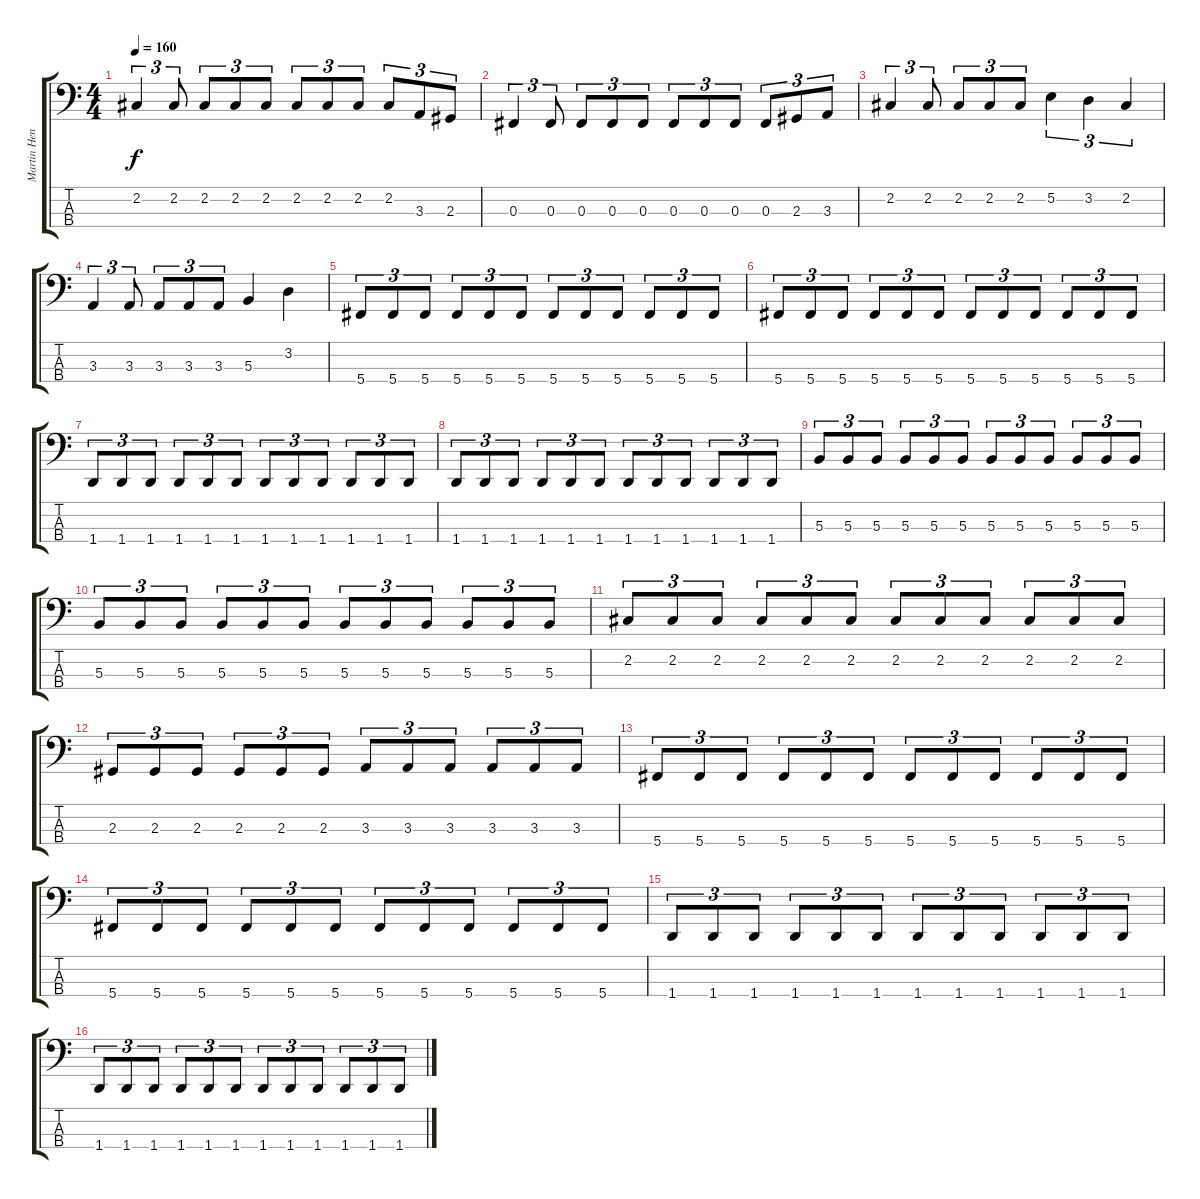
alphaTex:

\track ("Martin Henriksson" "Martin Hen") {instrument electricbassfinger}
\staff {score tabs}
\tuning (E2 B1 Gb1 Db1) {hide}
\ts (4 4)
\tempo 160
\clef f4
\ks c
2.2.4{tu (3 2) dy f} 2.2.8{tu (3 2)} 2.2.8{tu (3 2)} 2.2.8{tu (3 2)} 2.2.8{tu (3 2)} 2.2.8{tu (3 2)} 2.2.8{tu (3 2)} 2.2.8{tu (3 2)} 2.2.8{tu (3 2)} 3.3.8{tu (3 2)} 2.3.8{tu (3 2)} |
0.3.4{tu (3 2)} 0.3.8{tu (3 2)} 0.3.8{tu (3 2)} 0.3.8{tu (3 2)} 0.3.8{tu (3 2)} 0.3.8{tu (3 2)} 0.3.8{tu (3 2)} 0.3.8{tu (3 2)} 0.3.8{tu (3 2)} 2.3.8{tu (3 2)} 3.3.8{tu (3 2)} |
2.2.4{tu (3 2)} 2.2.8{tu (3 2)} 2.2.8{tu (3 2)} 2.2.8{tu (3 2)} 2.2.8{tu (3 2)} 5.2.4{tu (3 2)} 3.2.4{tu (3 2)} 2.2.4{tu (3 2)} |
3.3.4{tu (3 2)} 3.3.8{tu (3 2)} 3.3.8{tu (3 2)} 3.3.8{tu (3 2)} 3.3.8{tu (3 2)} 5.3.4 3.2.4 |
5.4.8{tu (3 2)} 5.4.8{tu (3 2)} 5.4.8{tu (3 2)} 5.4.8{tu (3 2)} 5.4.8{tu (3 2)} 5.4.8{tu (3 2)} 5.4.8{tu (3 2)} 5.4.8{tu (3 2)} 5.4.8{tu (3 2)} 5.4.8{tu (3 2)} 5.4.8{tu (3 2)} 5.4.8{tu (3 2)} |
5.4.8{tu (3 2)} 5.4.8{tu (3 2)} 5.4.8{tu (3 2)} 5.4.8{tu (3 2)} 5.4.8{tu (3 2)} 5.4.8{tu (3 2)} 5.4.8{tu (3 2)} 5.4.8{tu (3 2)} 5.4.8{tu (3 2)} 5.4.8{tu (3 2)} 5.4.8{tu (3 2)} 5.4.8{tu (3 2)} |
1.4.8{tu (3 2)} 1.4.8{tu (3 2)} 1.4.8{tu (3 2)} 1.4.8{tu (3 2)} 1.4.8{tu (3 2)} 1.4.8{tu (3 2)} 1.4.8{tu (3 2)} 1.4.8{tu (3 2)} 1.4.8{tu (3 2)} 1.4.8{tu (3 2)} 1.4.8{tu (3 2)} 1.4.8{tu (3 2)} |
1.4.8{tu (3 2)} 1.4.8{tu (3 2)} 1.4.8{tu (3 2)} 1.4.8{tu (3 2)} 1.4.8{tu (3 2)} 1.4.8{tu (3 2)} 1.4.8{tu (3 2)} 1.4.8{tu (3 2)} 1.4.8{tu (3 2)} 1.4.8{tu (3 2)} 1.4.8{tu (3 2)} 1.4.8{tu (3 2)} |
5.3.8{tu (3 2)} 5.3.8{tu (3 2)} 5.3.8{tu (3 2)} 5.3.8{tu (3 2)} 5.3.8{tu (3 2)} 5.3.8{tu (3 2)} 5.3.8{tu (3 2)} 5.3.8{tu (3 2)} 5.3.8{tu (3 2)} 5.3.8{tu (3 2)} 5.3.8{tu (3 2)} 5.3.8{tu (3 2)} |
5.3.8{tu (3 2)} 5.3.8{tu (3 2)} 5.3.8{tu (3 2)} 5.3.8{tu (3 2)} 5.3.8{tu (3 2)} 5.3.8{tu (3 2)} 5.3.8{tu (3 2)} 5.3.8{tu (3 2)} 5.3.8{tu (3 2)} 5.3.8{tu (3 2)} 5.3.8{tu (3 2)} 5.3.8{tu (3 2)} |
2.2.8{tu (3 2)} 2.2.8{tu (3 2)} 2.2.8{tu (3 2)} 2.2.8{tu (3 2)} 2.2.8{tu (3 2)} 2.2.8{tu (3 2)} 2.2.8{tu (3 2)} 2.2.8{tu (3 2)} 2.2.8{tu (3 2)} 2.2.8{tu (3 2)} 2.2.8{tu (3 2)} 2.2.8{tu (3 2)} |
2.3.8{tu (3 2)} 2.3.8{tu (3 2)} 2.3.8{tu (3 2)} 2.3.8{tu (3 2)} 2.3.8{tu (3 2)} 2.3.8{tu (3 2)} 3.3.8{tu (3 2)} 3.3.8{tu (3 2)} 3.3.8{tu (3 2)} 3.3.8{tu (3 2)} 3.3.8{tu (3 2)} 3.3.8{tu (3 2)} |
5.4.8{tu (3 2)} 5.4.8{tu (3 2)} 5.4.8{tu (3 2)} 5.4.8{tu (3 2)} 5.4.8{tu (3 2)} 5.4.8{tu (3 2)} 5.4.8{tu (3 2)} 5.4.8{tu (3 2)} 5.4.8{tu (3 2)} 5.4.8{tu (3 2)} 5.4.8{tu (3 2)} 5.4.8{tu (3 2)} |
5.4.8{tu (3 2)} 5.4.8{tu (3 2)} 5.4.8{tu (3 2)} 5.4.8{tu (3 2)} 5.4.8{tu (3 2)} 5.4.8{tu (3 2)} 5.4.8{tu (3 2)} 5.4.8{tu (3 2)} 5.4.8{tu (3 2)} 5.4.8{tu (3 2)} 5.4.8{tu (3 2)} 5.4.8{tu (3 2)} |
1.4.8{tu (3 2)} 1.4.8{tu (3 2)} 1.4.8{tu (3 2)} 1.4.8{tu (3 2)} 1.4.8{tu (3 2)} 1.4.8{tu (3 2)} 1.4.8{tu (3 2)} 1.4.8{tu (3 2)} 1.4.8{tu (3 2)} 1.4.8{tu (3 2)} 1.4.8{tu (3 2)} 1.4.8{tu (3 2)} |
1.4.8{tu (3 2)} 1.4.8{tu (3 2)} 1.4.8{tu (3 2)} 1.4.8{tu (3 2)} 1.4.8{tu (3 2)} 1.4.8{tu (3 2)} 1.4.8{tu (3 2)} 1.4.8{tu (3 2)} 1.4.8{tu (3 2)} 1.4.8{tu (3 2)} 1.4.8{tu (3 2)} 1.4.8{tu (3 2)}
